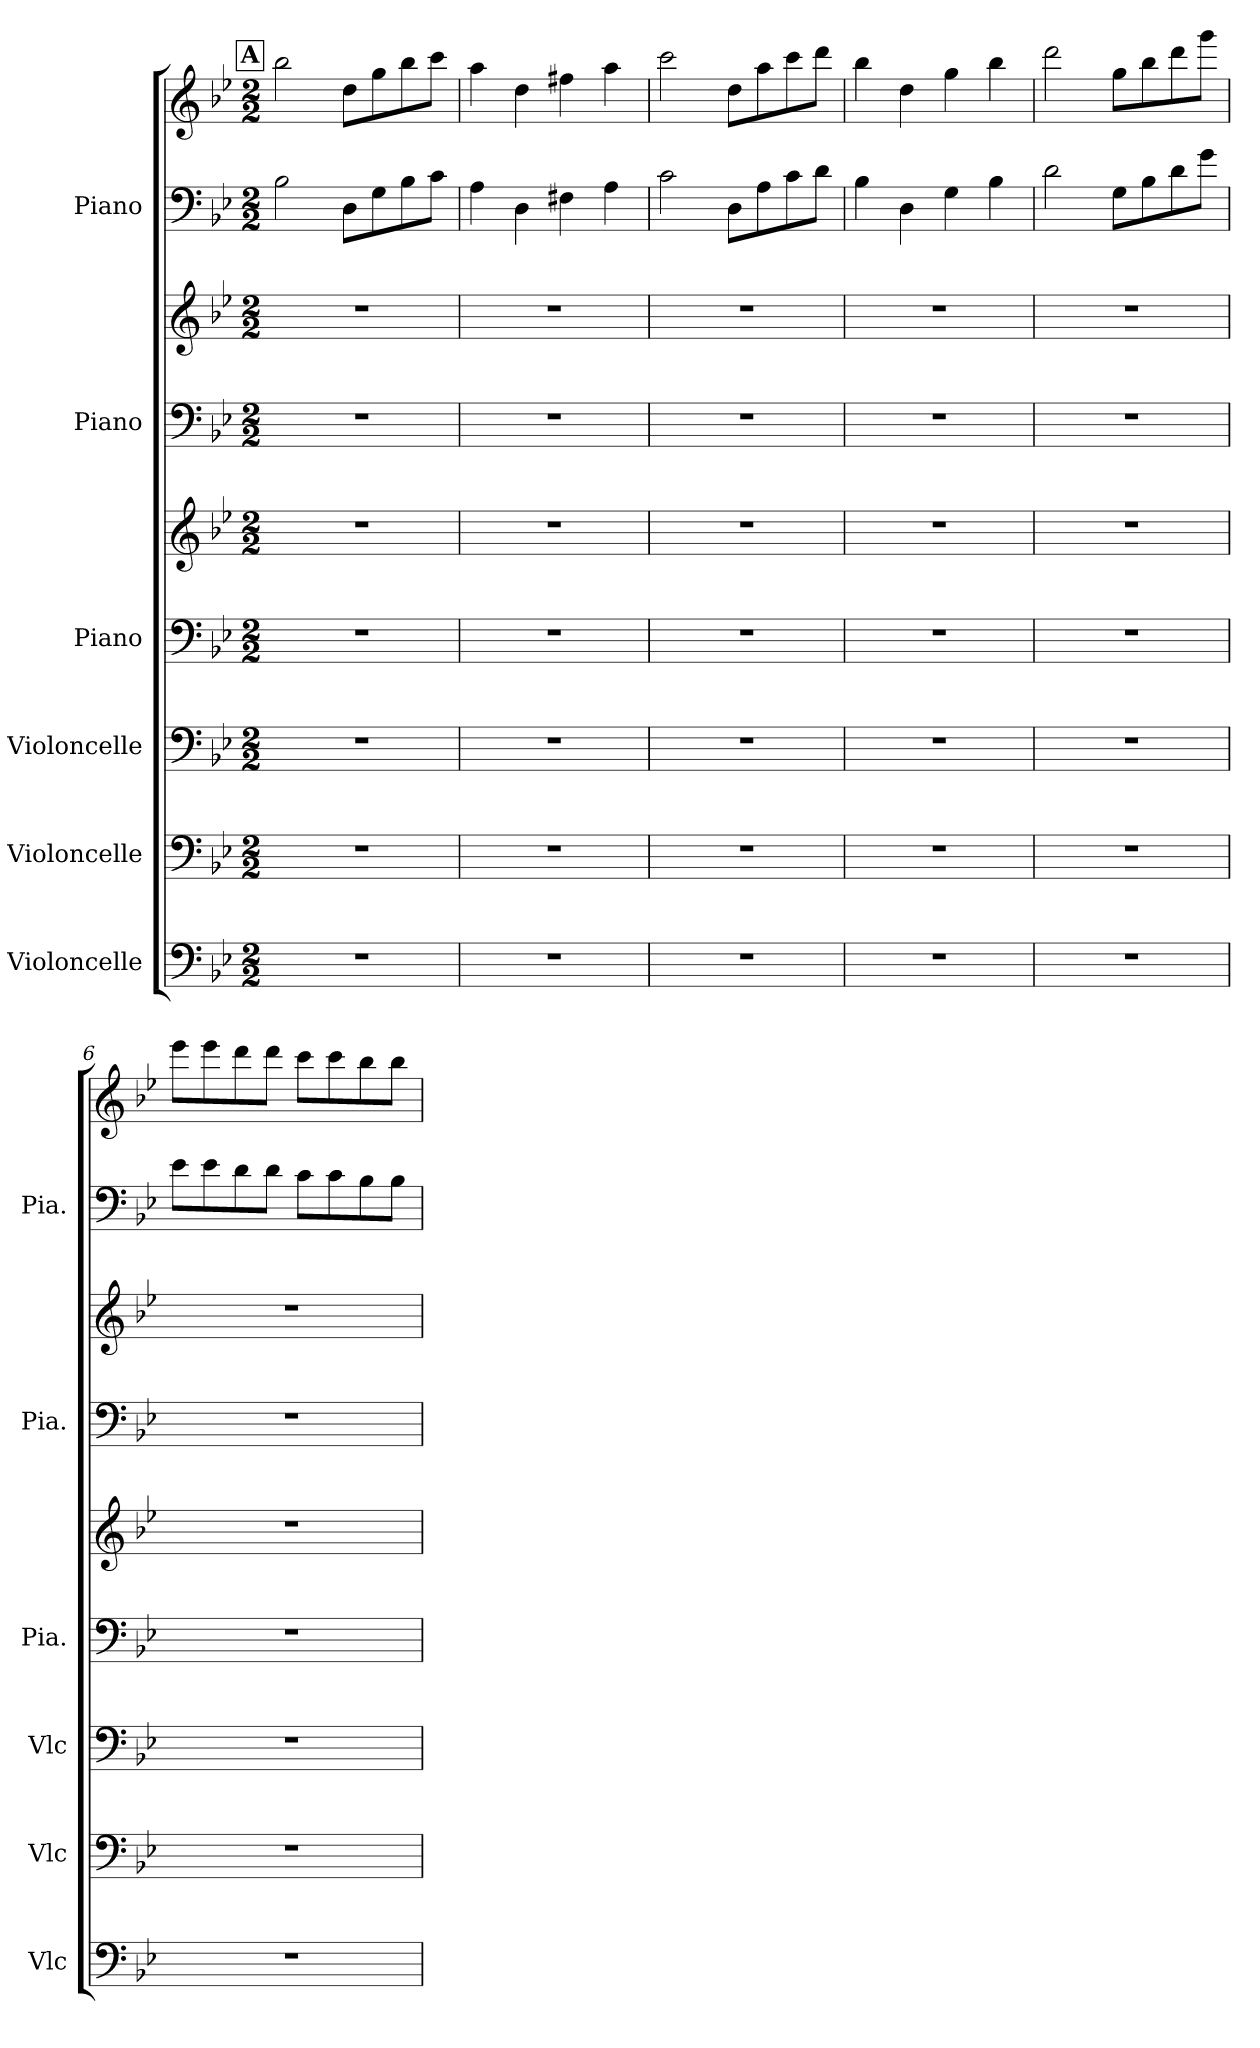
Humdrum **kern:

**kern	**kern	**kern	**kern	**kern	**kern	**kern	**kern	**kern	**dynam
*part6	*part5	*part4	*part3	*part3	*part2	*part2	*part1	*part1	*part1
*staff9	*staff8	*staff7	*staff6	*staff5	*staff4	*staff3	*staff2	*staff1	*staff1/2
*I"Violoncelle	*I"Violoncelle	*I"Violoncelle	*I"Piano	*	*I"Piano	*	*I"Piano	*	*
*I'Vlc	*I'Vlc	*I'Vlc	*I'Pia.	*	*I'Pia.	*	*I'Pia.	*	*
*clefF4	*clefF4	*clefF4	*clefF4	*clefG2	*clefF4	*clefG2	*clefF4	*clefG2	*
*k[b-e-]	*k[b-e-]	*k[b-e-]	*k[b-e-]	*k[b-e-]	*k[b-e-]	*k[b-e-]	*k[b-e-]	*k[b-e-]	*
*M2/2	*M2/2	*M2/2	*M2/2	*M2/2	*M2/2	*M2/2	*M2/2	*M2/2	*
*MM100	*MM100	*MM100	*MM100	*MM100	*MM100	*MM100	*MM100	*MM100	*
!!LO:REH:place=s1:a:B:fs=14:t=A
=1	=1	=1	=1	=1	=1	=1	=1	=1	=1
!	!	!	!	!	!	!	!	!	!LO:DY:b=2
!	!	!	!	!	!	!	!	!	!LO:DY:n=1:b
1r	1r	1r	1r	1r	1r	1r	2B-\	2bb-\	mp mp
.	.	.	.	.	.	.	8D\L	8dd\L	.
.	.	.	.	.	.	.	8G\	8gg\	.
.	.	.	.	.	.	.	8B-\	8bb-\	.
.	.	.	.	.	.	.	8c\J	8ccc\J	.
=2	=2	=2	=2	=2	=2	=2	=2	=2	=2
1r	1r	1r	1r	1r	1r	1r	4A\	4aa\	.
.	.	.	.	.	.	.	4D\	4dd\	.
.	.	.	.	.	.	.	4F#X\	4ff#X\	.
.	.	.	.	.	.	.	4A\	4aa\	.
=3	=3	=3	=3	=3	=3	=3	=3	=3	=3
1r	1r	1r	1r	1r	1r	1r	2c\	2ccc\	.
.	.	.	.	.	.	.	8D\L	8dd\L	.
.	.	.	.	.	.	.	8A\	8aa\	.
.	.	.	.	.	.	.	8c\	8ccc\	.
.	.	.	.	.	.	.	8d\J	8ddd\J	.
=4	=4	=4	=4	=4	=4	=4	=4	=4	=4
1r	1r	1r	1r	1r	1r	1r	4B-\	4bb-\	.
.	.	.	.	.	.	.	4D\	4dd\	.
.	.	.	.	.	.	.	4G\	4gg\	.
.	.	.	.	.	.	.	4B-\	4bb-\	.
=5	=5	=5	=5	=5	=5	=5	=5	=5	=5
1r	1r	1r	1r	1r	1r	1r	2d\	2ddd\	.
.	.	.	.	.	.	.	8G\L	8gg\L	.
.	.	.	.	.	.	.	8B-\	8bb-\	.
.	.	.	.	.	.	.	8d\	8ddd\	.
.	.	.	.	.	.	.	8g\J	8ggg\J	.
!!LO:PB:g=z
=6	=6	=6	=6	=6	=6	=6	=6	=6	=6
1r	1r	1r	1r	1r	1r	1r	8e-\L	8eee-\L	.
.	.	.	.	.	.	.	8e-\	8eee-\	.
.	.	.	.	.	.	.	8d\	8ddd\	.
.	.	.	.	.	.	.	8d\J	8ddd\J	.
.	.	.	.	.	.	.	8c\L	8ccc\L	.
.	.	.	.	.	.	.	8c\	8ccc\	.
.	.	.	.	.	.	.	8B-\	8bb-\	.
.	.	.	.	.	.	.	8B-\J	8bb-\J	.
=	=	=	=	=	=	=	=	=	=
*-	*-	*-	*-	*-	*-	*-	*-	*-	*-
